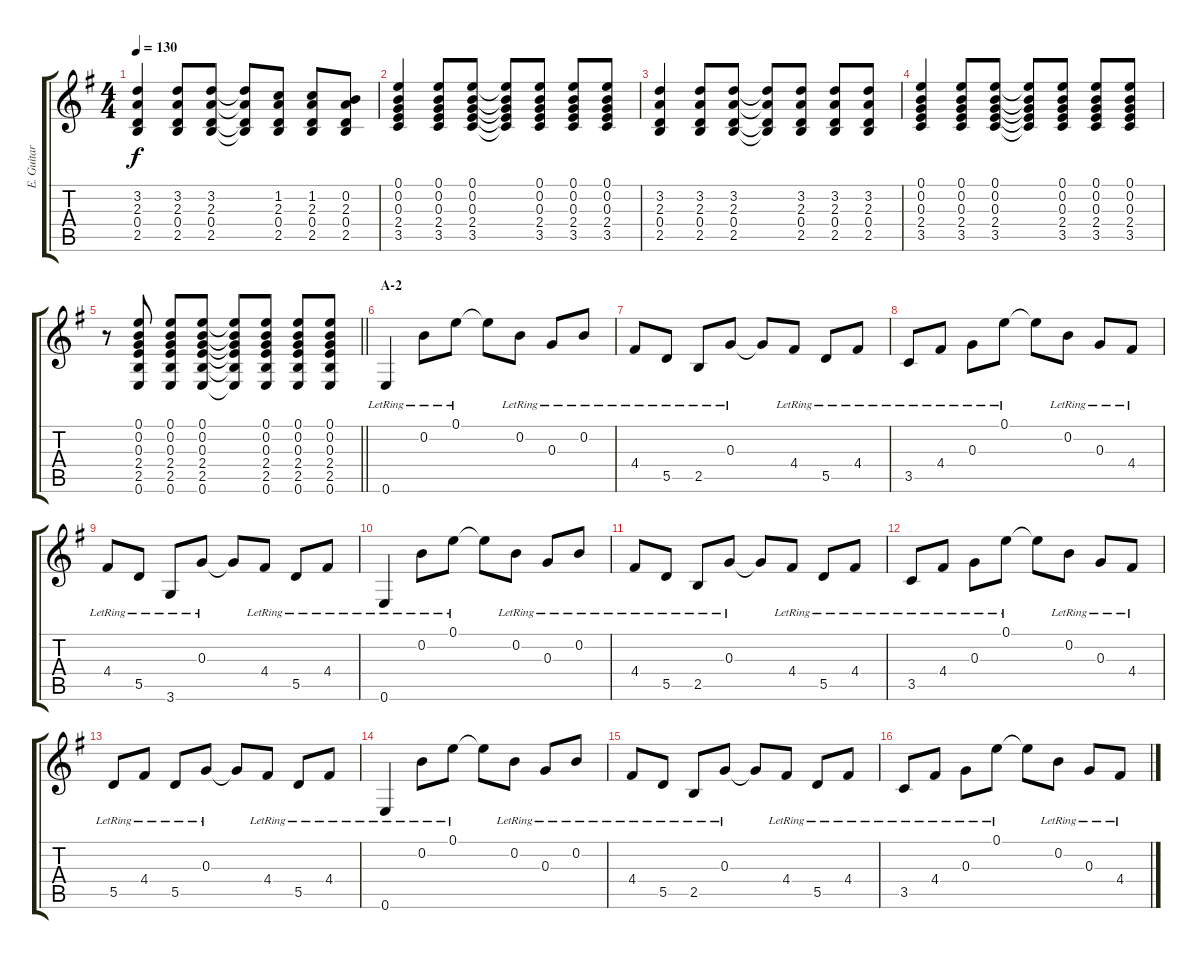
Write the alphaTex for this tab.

\track ("E. Guitar II" "E. Guitar ") {instrument electricguitarclean}
\staff {score tabs}
\tuning (E4 B3 G3 D3 A2 E2) {hide}
\ts (4 4)
\tempo 130
\clef g2
\ks g
(3.2 2.3 0.4 2.5).4{dy f} (3.2 2.3 0.4 2.5).8 (3.2 2.3 0.4 2.5).8 (3.2{t} 2.3{t} 0.4{t} 2.5{t}).8 (1.2 2.3 0.4 2.5).8 (1.2 2.3 0.4 2.5).8 (0.2 2.3 0.4 2.5).8 |
(0.1 0.2 0.3 2.4 3.5).4 (0.1 0.2 0.3 2.4 3.5).8 (0.1 0.2 0.3 2.4 3.5).8 (0.1{t} 0.2{t} 0.3{t} 2.4{t} 3.5{t}).8 (0.1 0.2 0.3 2.4 3.5).8 (0.1 0.2 0.3 2.4 3.5).8 (0.1 0.2 0.3 2.4 3.5).8 |
(3.2 2.3 0.4 2.5).4 (3.2 2.3 0.4 2.5).8 (3.2 2.3 0.4 2.5).8 (3.2{t} 2.3{t} 0.4{t} 2.5{t}).8 (3.2 2.3 0.4 2.5).8 (3.2 2.3 0.4 2.5).8 (3.2 2.3 0.4 2.5).8 |
(0.1 0.2 0.3 2.4 3.5).4 (0.1 0.2 0.3 2.4 3.5).8 (0.1 0.2 0.3 2.4 3.5).8 (0.1{t} 0.2{t} 0.3{t} 2.4{t} 3.5{t}).8 (0.1 0.2 0.3 2.4 3.5).8 (0.1 0.2 0.3 2.4 3.5).8 (0.1 0.2 0.3 2.4 3.5).8 |
\barLineRight lightlight
r.8 (0.1 0.2 0.3 2.4 2.5 0.6).8 (0.1 0.2 0.3 2.4 2.5 0.6).8 (0.1 0.2 0.3 2.4 2.5 0.6).8 (0.1{t} 0.2{t} 0.3{t} 2.4{t} 2.5{t} 0.6{t}).8 (0.1 0.2 0.3 2.4 2.5 0.6).8 (0.1 0.2 0.3 2.4 2.5 0.6).8 (0.1 0.2 0.3 2.4 2.5 0.6).8 |
\section ("" "A-2")
0.6{lr}.4 0.2{lr}.8 0.1{lr}.8 0.1{t}.8 0.2{lr}.8 0.3{lr}.8 0.2{lr}.8 |
4.4{lr}.8 5.5{lr}.8 2.5{lr}.8 0.3{lr}.8 0.3{t}.8 4.4{lr}.8 5.5{lr}.8 4.4{lr}.8 |
3.5{lr}.8 4.4{lr}.8 0.3{lr}.8 0.1{lr}.8 0.1{t}.8 0.2{lr}.8 0.3{lr}.8 4.4{lr}.8 |
4.4{lr}.8 5.5{lr}.8 3.6{lr}.8 0.3{lr}.8 0.3{t}.8 4.4{lr}.8 5.5{lr}.8 4.4{lr}.8 |
0.6{lr}.4 0.2{lr}.8 0.1{lr}.8 0.1{t}.8 0.2{lr}.8 0.3{lr}.8 0.2{lr}.8 |
4.4{lr}.8 5.5{lr}.8 2.5{lr}.8 0.3{lr}.8 0.3{t}.8 4.4{lr}.8 5.5{lr}.8 4.4{lr}.8 |
3.5{lr}.8 4.4{lr}.8 0.3{lr}.8 0.1{lr}.8 0.1{t}.8 0.2{lr}.8 0.3{lr}.8 4.4{lr}.8 |
5.5{lr}.8 4.4{lr}.8 5.5{lr}.8 0.3{lr}.8 0.3{t}.8 4.4{lr}.8 5.5{lr}.8 4.4{lr}.8 |
0.6{lr}.4 0.2{lr}.8 0.1{lr}.8 0.1{t}.8 0.2{lr}.8 0.3{lr}.8 0.2{lr}.8 |
4.4{lr}.8 5.5{lr}.8 2.5{lr}.8 0.3{lr}.8 0.3{t}.8 4.4{lr}.8 5.5{lr}.8 4.4{lr}.8 |
3.5{lr}.8 4.4{lr}.8 0.3{lr}.8 0.1{lr}.8 0.1{t}.8 0.2{lr}.8 0.3{lr}.8 4.4{lr}.8
